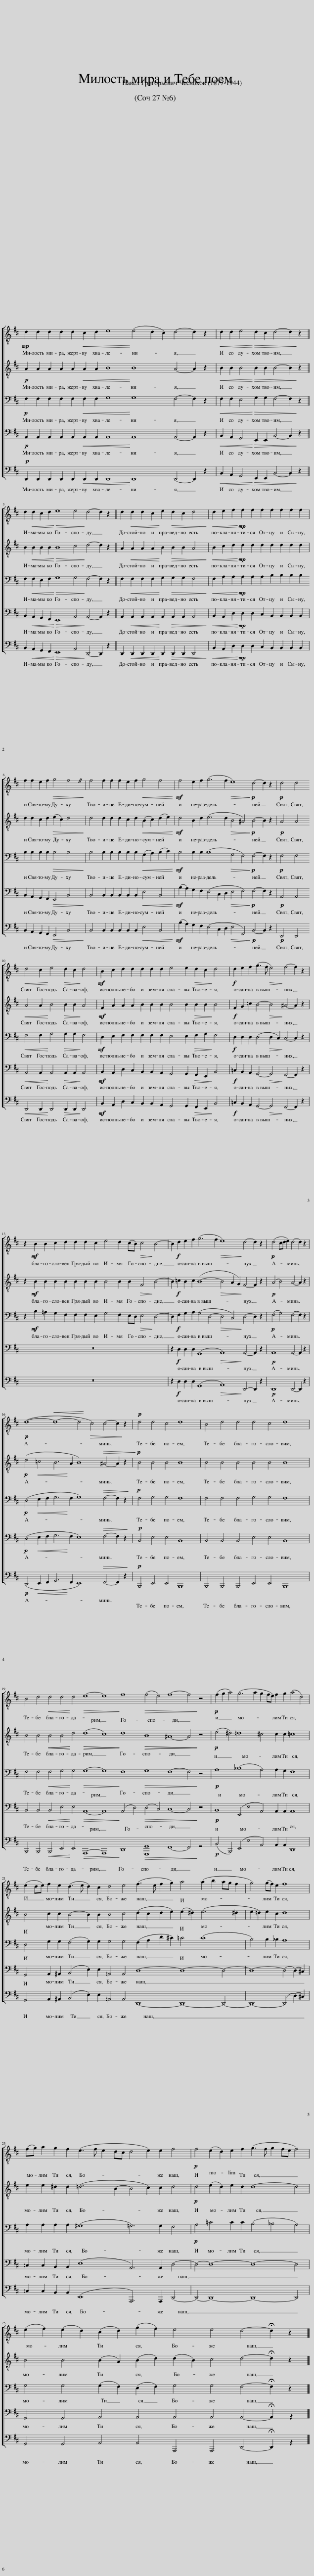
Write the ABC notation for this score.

X:1
%%score [ 1 2 3 4 5 ]
L:1/8
M:19/4
I:linebreak $
K:D
V:1 treble-8
V:2 treble-8
V:3 bass
V:4 bass
V:5 bass
V:1
!mp! d2 d2 d2 d2 d2!<(! c2 d2 e8!<)!!mf! (e4 d2 c2) d4- d2 z2 |[M:5/2]!p!!<(! d2 d2 e4!<)!!mp!!>(! d2 c2 d4- d2!>)!!p! z2 ||$[M:7/2] d2!<(! d2 c2 d2!<)!!mp!!>(! e8[Q:1/4=66] e4!>)![Q:1/4=60]!p! d4- d2 z2 ||[M:9/4][Q:1/4=72] d2!<(! d2 d2 c2!<)!!mp! e2!>(! d2 c2 d4!>)! |[M:10/4]!p!!<(! d2 e2 f2!<)!!mp! f2 f2 f2 f2 f2 f2 f2 |$ %5
[M:4/2] f2 f2 e2 f2!>(! g4 f4!>)! |[M:11/4]!p! f4 f2 f2 f2 e2 f2!<(! g4 f4!<)! |[M:8/2]!mf! f4 e2 f2 (g6[Q:1/4=72] f2[Q:1/4=70]!>(! e8)!>)![Q:1/4=64]!p! d4-[Q:1/4=61] d2[Q:1/4=60] z2 |[M:4/4][Q:1/4=72]!p! d4 d4 |$[M:9/4]!<(! d4 c2!<)!!mf! e4!>(! d2 c2!>)!!mp! d4 | %10
[M:14/4]!mf! B2 c2 d2 d2 d2 d2 d2 e4 e2!>(! d2 c2!>)!!mp! d4 |[M:11/4]!f! d2 e2 f2 (g3 f!>(! e4)!>)!!mp! f4- f2 z2 |$[M:8/2] z2!mf! B2 B2 c2 d2 d2 d2 c2 e4 d2 (cB)!>(! c4!>)!!mp! B4- | B2!f! d2 e2 f2 (g6 f2[Q:1/4=72]!>(! e8)!>)![Q:1/4=65]!mp! d4-[Q:1/4=61] d2[Q:1/4=60] z2 |[M:4/2]!p! (d4 cd e2) d4- d2 z2 |$ %15
[M:8/2]!p! (d8-!<(! d8-!<)!!mp! d4[Q:1/4=72]!>(! c4)[Q:1/4=59] c4-[Q:1/4=46] c2!>)!!pp![Q:1/4=40] z2 |[M:5/2]!p![Q:1/4=60] d4 d4 c4 d8 | B4 d4 d4 d4 c4 d8 |$ B4 d4!<(! d4 d4!<)!!mp! d4!>(! e8- e8!>)!!p! f8!>(! (f4 e4) f8- f4!>)!!pp! z4 |!p! (f2 g2 a4) (g6 a2 g2 fe) f2 g2 (a4 d4) |$ %20
 (e2 de) f2 e2 (d3 e d2) c2 d4 e4 (f3 e f2 g2) a4 (a2 b2 ag f2 | g4) (gf) e2 f8 |$ (fg) a2 g2 f2 (e3 f e2 dc d4 e2) e2 f4 |!p! f4 (e2 d2) e2 f2 (g3 f g2 fe f4) |$ (e2 f2) (e2 d2) (c2 d2) (g2 f2)[Q:1/4=60] e4[Q:1/4=46] e4[Q:1/4=33] d4-[Q:1/4=20] !fermata!d2 z2[Q:1/4=53] |] %25
V:2
!p! A2 A2 A2 A2 A2!<(! A2 A2 B8!<)!!mp! B8 A4- A2 z2 |[M:5/2]!p!!<(! B2 B2 B4!<)!!mp!!>(! B2 B2 B4- B2!>)!!p! z2 ||$[M:7/2] B2!<(! B2 B2 B2!<)!!mp!!>(! B8 c4!>)!!p! d4- d2 z2 ||[M:9/4] A2!<(! A2 A2 A2!<)!!mp! B2!>(! B2 B2 A4!>)! |[M:10/4]!p!!<(! B2 c2 d2!<)!!mp! d2 d2 d2 d2 d2 d2 d2 |$ %5
[M:4/2] d2 d2 c2 d2!>(! (e2 c2) d4!>)! |[M:11/4]!p! d4 d2 d2 d2 c2 d2!<(! (B2 c2) (d2 e2)!<)! |[M:8/2]!mf! d4 B2 d2 (e6 d2!>(! B4 ^A4)!>)!!p! B4- B2 z2 |[M:4/4]!p! A4 A4 |$[M:9/4]!<(! A4 A2!<)!!mf! B4!>(! B2 B2!>)!!mp! A4 | %10
[M:14/4]!mf! F2 A2 A2 A2 B2 B2 B2 B4 B2!>(! B2 B2!>)!!mp! B4 |[M:11/4]!f! F2 G2 =c2 B4-!>(! B4!>)!!mp! ^A4- A2 z2 |$[M:8/2] z2!mf! B2 B2 B2 B2 B2 B2 B2 B4 B2 B2!>(! F4!>)!!mp! B4- | B2!f! =c2 B2 c2 (B8-!>(! B4 A2 G2)!>)!!mp! F4- F2 z2 |[M:4/2]!p! (A4 B4) A4- A2 z2 |$ %15
[M:8/2]!p! (d4!<(! =c4 B6!<)! A2!mp! B8)!>(! ^A4- A2!pp! z2!>)! |[M:5/2]!p! B4 B4 B4 B8 | B4 B4 B4 B4 B4 B8 |$ B4 B4!<(!!<(! B4 B4!<)!!<)!!mp!!mp! d4!>(!!>(! (d8 c8)!>)!!>)!!p!!p! d8!>(!!>(! B8 ^A8- A4!>)!!>)!!pp!!pp! z4 |!p! (e4 ^d4) =d8 ^c4 c2 c2 =c8 |$ %20
 B4 c2 c2 B4- B2 B2 B4 c4 (d2 c2 d2 e2) (e2 ^d2) (e6 ^d2 | e2 =d2) e2 c2 d8 |$ e2 e2 ^d2 d2 (=d6 B2- B4 c2) c2 d4 |!p! d4 (e2 d2) e2 d2 d8- d4 |$ B4 B4 (B2 A2) (B2 d2) (d2 B2) c4 d4- !fermata!d2 z2 |] %25
V:3
!p! F,2 F,2 F,2 F,2 F,2!<(! F,2 F,2 G,8!<)!!mp! G,8 F,4- F,2 z2 |[M:5/2]!p!!<(! F,2 F,2 E,4!<)!!mp!!>(! G,2 G,2 F,4- F,2!>)!!p! z2 ||$[M:7/2] F,2!<(! F,2 E,2 F,2!<)!!mp!!>(! G,8 G,4!>)!!p! F,4- F,2 z2 ||[M:9/4] F,2!<(! F,2 F,2 F,2!<)!!mp! G,2!>(! G,2 G,2 F,4!>)! |[M:10/4]!p!!<(! F,2 A,2 A,2!<)!!mp! A,2 A,2 A,2 B,2 B,2 B,2 B,2 |$ %5
[M:4/2] B,2 B,2 B,2 B,2!>(! B,4 B,4!>)! |[M:11/4]!p! B,4 B,2 B,2 B,2 B,2 B,2!<(! (G,2 A,2) (B,2 C2)!<)! |[M:8/2]!mf! B,4 B,2 B,2 (B,8!>(! G,4 F,4)!>)!!p! F,4- F,2 z2 |[M:4/4]!p! F,4 F,4 |$[M:9/4]!<(! F,4 F,2!<)!!mf! G,4!>(! G,2 G,2!>)!!mp! F,4 | %10
[M:14/4]!mf! D,2 E,2 F,2 F,2 F,2 F,2 F,2 E,4 E,2!>(! F,2 G,2!>)!!mp! F,4 |[M:11/4]!f! D,2 D,2 D,2 (D,4!>(! D,2 C,2)!>)!!mp! C,4- C,2 z2 |$[M:8/2] z2!mf! B,2 =A,2 G,2 F,2 F,2 F,2 E,2 G,4 F,2 E,D,!>(! E,4!>)!!mp! D,4- | D,2!f! F,2 G,2 A,2 (G,4 D,4-!>(! D,4 C,4)!>)!!mp! D,4- D,2 z2 |[M:4/2]!p! (F,4 G,4) F,4- F,2 z2 |$ %15
[M:8/2]!p! (D,4!<(! E,2 F,2 G,6!<)! F,2!mp! G,8)!>(! F,4- F,2!>)!!pp! z2 |[M:5/2]!p! F,4 G,4 G,4 F,8 | F,4 F,4 F,4 G,4 G,4 F,8 |$ F,4 F,4!<(! F,4 G,4!<)!!mp! G,4!>(! G,8- G,8!>)!!p! F,8!>(! G,8 F,8- F,4!>)!!pp! z4 |!p! A,8 (_B,8 A,4) A,2 G,2 F,8 |$ %20
 D,4 G,2 G,2 (F,4 G,2) G,2 G,4 G,4 (F,2 A,2 D2 ^C2) =C4 (C8 | B,4) B,2 _B,2 A,8 |$ A,2 A,2 A,2 A,2 (^G,8 =G,6) G,2 F,4 |!p! A,4 =C4 C2 C2 (B,4 _B,4 A,4) |$ G,4 G,4 (G,2 F,2) (E,2 F,2) G,4 G,4 F,4- !fermata!F,2 z2 |] %25
V:4
!p! A,,2 A,,2 A,,2 A,,2 A,,2!<(! A,,2 A,,2 A,,8!<)!!mp! A,,8 A,,4- A,,2 z2 |[M:5/2]!p!!<(! B,,2 A,,2 G,,4!<)!!mp!!>(! E,,2 E,,2 B,,4- B,,2!>)!!p! z2 ||$[M:7/2] B,,2!<(! A,,2 G,,2 F,,2!<)!!mp!!>(! E,,8 A,,4!>)!!p! A,,4- A,,2 z2 ||[M:9/4] A,,2!<(! A,,2 A,,2 A,,2!<)!!mp! A,,2!>(! A,,2 A,,2 A,,4!>)! |[M:10/4]!p!!<(! B,,2 A,,2 D,2!<)!!mp! D,2 D,2 C,2 B,,2 B,,2 B,,2 B,,2 |$ %5
[M:4/2] B,,2 A,,2 G,,2 F,,2!>(! E,,4 B,,4!>)! |[M:11/4]!p! B,,4 B,,2 B,,2 B,,2 B,,2 B,,2!<(! E,4 B,,4!<)! |[M:8/2]!mf! (B,2 A,2) G,2 F,2 (E,4 C,2 D,2!>(! E,4 F,4)!>)!!p! F,4- F,2 z2 |[M:4/4]!p! A,,4 A,,4 |$[M:9/4]!<(! A,,4 A,,2!<)!!mf! A,,4!>(! A,,2 A,,2!>)!!mp! A,,4 | %10
[M:14/4]!mf! B,,2 A,,2 D,2 C,2 B,,2 B,,2 A,,2 G,,4 G,,2!>(! F,,2 E,,2!>)!!mp! B,,4 |[M:11/4]!f! =C,2 B,,2 A,,2 G,,4-!>(! G,,4!>)!!mp! F,,4- F,,2 z2 |$[M:8/2] z32 | z2!f! D,2 D,2 D,2 (G,,8!>(! A,,8)!>)!!mp! A,,4- A,,2 z2 |[M:4/2]!p! A,,8 A,,4- A,,2 z2 |$ %15
[M:8/2]!p! (D,4!<(! E,2 F,2 G,6!<)! F,2!mp! E,8)!>(! F,4- F,2!>)!!pp! z2 |[M:5/2]!p! B,,4 E,4 E,4 B,,8 | B,,4 B,,4 B,,4 E,4 E,4 B,,8 |$ B,,4 B,,4!<(! B,,4 E,4!<)!!mp! E,4!>(! A,,8- A,,8!>)!!p! (A,,4 D,4)!>(! (D,4 C,4) C,8- C,4!>)!!pp! z4 |!p! B,,8 (E,,4 E,4 A,,4) A,,2 A,,2 A,,8 |$ %20
 G,,4 A,,2 ^A,,2 (B,,4 E,2) E,2 =A,,4 A,,4 D,8- D,8- D,4- | D,8- (D,4 (D,2) ^C,2) |$ =C,2 C,2 B,,2 B,,2 (E,8 A,,6) A,,2 D,4- | D,4- D,8- D,8- D,4 |$ G,,4 G,,4 A,,4 A,,4 A,,4 A,,4 A,,4- !fermata!A,,2 z2 |] %25
V:5
!p! D,,2 D,,2 D,,2 D,,2 D,,2!<(! D,,2 D,,2 D,,8!<)!!mp! D,,8 D,,4- D,,2 z2 |[M:5/2]!p!!<(! B,,2 A,,2 G,,4!<)!!mp!!>(! E,,2 E,,2 B,,4- B,,2!>)!!p! z2 ||$[M:7/2] B,,2!<(! A,,2 G,,2 F,,2!<)!!mp!!>(! E,,8 A,,4!>)!!p! D,,4- D,,2 z2 ||[M:9/4] D,,2!<(! D,,2 D,,2 D,,2!<)!!mp! D,,2!>(! D,,2 D,,2 D,,4!>)! |[M:10/4]!p!!<(! B,,2 A,,2 D,2!<)!!mp! D,2 D,2 C,2 B,,2 B,,2 B,,2 B,,2 |$ %5
[M:4/2] B,,2 A,,2 G,,2 F,,2!>(! E,,4 B,,4!>)! |[M:11/4]!p! B,,4 B,,2 B,,2 B,,2 B,,2 B,,2!<(! E,4 B,,4!<)! |[M:8/2]!mf! (B,2 A,2) G,2 F,2 (E,4 C,2 D,2!>(! E,4 F,,4)!>)!!p! B,,4- B,,2 z2 |[M:4/4]!p! D,,4 D,,4 |$[M:9/4]!<(! D,,4 D,,2!<)!!mf! D,,4!>(! D,,2 D,,2!>)!!mp! D,,4 | %10
[M:14/4]!mf! B,,2 A,,2 D,2 C,2 B,,2 B,,2 A,,2 G,,4 G,,2!>(! F,,2 E,,2!>)!!mp! B,,4 |[M:11/4]!f! =C,2 B,,2 A,,2 G,,4-!>(! G,,4!>)!!mp! F,,4- F,,2 z2 |$[M:8/2] z32 | z2!f! D,2 D,2 D,2 (G,,8!>(! A,,8)!>)!!mp! D,,4- D,,2 z2 |[M:4/2]!p! D,,8 D,,4- D,,2 z2 |$ %15
[M:8/2]!p! (D,,4!<(! E,,2 F,,2 G,,6!<)! F,,2!mp! E,,8)!>(! F,,4- F,,2!>)!!pp! z2 |[M:5/2]!p! B,,,4 E,,4 E,,4 B,,,8 | B,,,4 B,,,4 B,,,4 E,,4 E,,4 B,,,8 |$ B,,,4 B,,,4!<(! B,,,4 E,,4!<)!!mp! E,,4!>(! A,,,8- A,,,8!>)!!p! D,,8!>(! [G,,,G,,]8 F,,8- F,,4!>)!!pp! z4 |!p! (B,,4 B,,,4) (E,,4 E,4 A,,4) A,,2 A,,2 D,,8 |$ %20
 G,,4 A,,2 ^A,,2 (B,,4 E,2) E,2 =A,,4 A,,4 D,,8- D,,8- D,,4- | D,,8- (D,,4 (D,2) ^C,2) |$ =C,2 C,2 B,,2 B,,2 (E,,8 A,,,6) A,,,2 D,,4- | D,,4- D,,8- D,,8- D,,4 |$ G,,4 G,,4 A,,4 A,,4 A,,,4 A,,,4 D,,4- !fermata!D,,2 z2 |] %25
